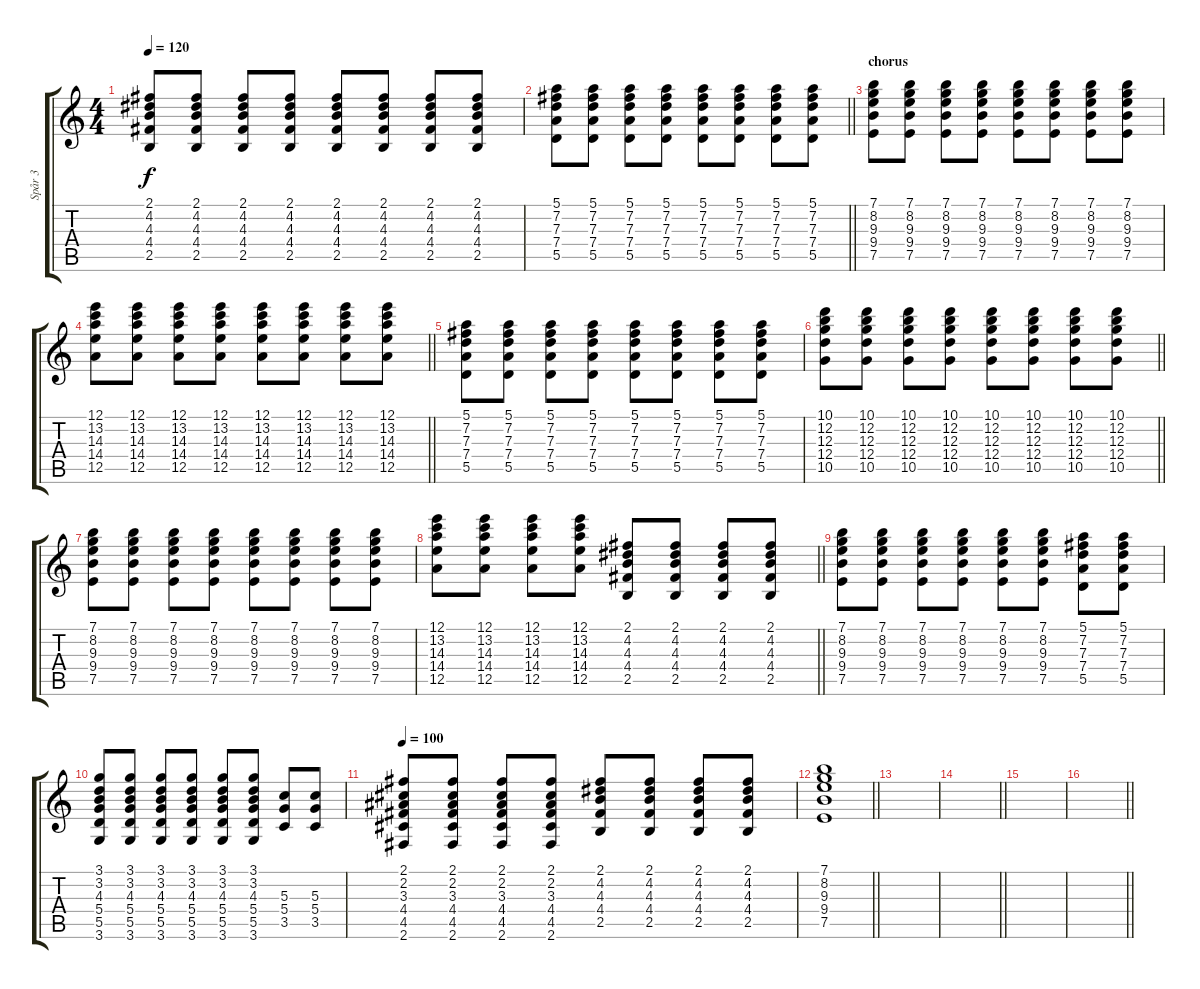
\track ("Spår 3" "Spår 3") {instrument acousticguitarsteel}
\staff {score tabs}
\tuning (E4 B3 G3 D3 A2 E2) {hide}
\ts (4 4)
\tempo 120
\clef g2
\ks c
(2.1 4.2 4.3 4.4 2.5).8{dy f} (2.1 4.2 4.3 4.4 2.5).8 (2.1 4.2 4.3 4.4 2.5).8 (2.1 4.2 4.3 4.4 2.5).8 (2.1 4.2 4.3 4.4 2.5).8 (2.1 4.2 4.3 4.4 2.5).8 (2.1 4.2 4.3 4.4 2.5).8 (2.1 4.2 4.3 4.4 2.5).8 |
\barLineRight lightlight
(5.1 7.2 7.3 7.4 5.5).8 (5.1 7.2 7.3 7.4 5.5).8 (5.1 7.2 7.3 7.4 5.5).8 (5.1 7.2 7.3 7.4 5.5).8 (5.1 7.2 7.3 7.4 5.5).8 (5.1 7.2 7.3 7.4 5.5).8 (5.1 7.2 7.3 7.4 5.5).8 (5.1 7.2 7.3 7.4 5.5).8 |
\section ("" "chorus")
(7.1 8.2 9.3 9.4 7.5).8 (7.1 8.2 9.3 9.4 7.5).8 (7.1 8.2 9.3 9.4 7.5).8 (7.1 8.2 9.3 9.4 7.5).8 (7.1 8.2 9.3 9.4 7.5).8 (7.1 8.2 9.3 9.4 7.5).8 (7.1 8.2 9.3 9.4 7.5).8 (7.1 8.2 9.3 9.4 7.5).8 |
\barLineRight lightlight
(12.1 13.2 14.3 14.4 12.5).8 (12.1 13.2 14.3 14.4 12.5).8 (12.1 13.2 14.3 14.4 12.5).8 (12.1 13.2 14.3 14.4 12.5).8 (12.1 13.2 14.3 14.4 12.5).8 (12.1 13.2 14.3 14.4 12.5).8 (12.1 13.2 14.3 14.4 12.5).8 (12.1 13.2 14.3 14.4 12.5).8 |
(5.1 7.2 7.3 7.4 5.5).8 (5.1 7.2 7.3 7.4 5.5).8 (5.1 7.2 7.3 7.4 5.5).8 (5.1 7.2 7.3 7.4 5.5).8 (5.1 7.2 7.3 7.4 5.5).8 (5.1 7.2 7.3 7.4 5.5).8 (5.1 7.2 7.3 7.4 5.5).8 (5.1 7.2 7.3 7.4 5.5).8 |
\barLineRight lightlight
(10.1 12.2 12.3 12.4 10.5).8 (10.1 12.2 12.3 12.4 10.5).8 (10.1 12.2 12.3 12.4 10.5).8 (10.1 12.2 12.3 12.4 10.5).8 (10.1 12.2 12.3 12.4 10.5).8 (10.1 12.2 12.3 12.4 10.5).8 (10.1 12.2 12.3 12.4 10.5).8 (10.1 12.2 12.3 12.4 10.5).8 |
(7.1 8.2 9.3 9.4 7.5).8 (7.1 8.2 9.3 9.4 7.5).8 (7.1 8.2 9.3 9.4 7.5).8 (7.1 8.2 9.3 9.4 7.5).8 (7.1 8.2 9.3 9.4 7.5).8 (7.1 8.2 9.3 9.4 7.5).8 (7.1 8.2 9.3 9.4 7.5).8 (7.1 8.2 9.3 9.4 7.5).8 |
\barLineRight lightlight
(12.1 13.2 14.3 14.4 12.5).8 (12.1 13.2 14.3 14.4 12.5).8 (12.1 13.2 14.3 14.4 12.5).8 (12.1 13.2 14.3 14.4 12.5).8 (2.1 4.2 4.3 4.4 2.5).8 (2.1 4.2 4.3 4.4 2.5).8 (2.1 4.2 4.3 4.4 2.5).8 (2.1 4.2 4.3 4.4 2.5).8 |
(7.1 8.2 9.3 9.4 7.5).8 (7.1 8.2 9.3 9.4 7.5).8 (7.1 8.2 9.3 9.4 7.5).8 (7.1 8.2 9.3 9.4 7.5).8 (7.1 8.2 9.3 9.4 7.5).8 (7.1 8.2 9.3 9.4 7.5).8 (5.1 7.2 7.3 7.4 5.5).8 (5.1 7.2 7.3 7.4 5.5).8 |
(3.1 3.2 4.3 5.4 5.5 3.6).8 (3.1 3.2 4.3 5.4 5.5 3.6).8 (3.1 3.2 4.3 5.4 5.5 3.6).8 (3.1 3.2 4.3 5.4 5.5 3.6).8 (3.1 3.2 4.3 5.4 5.5 3.6).8 (3.1 3.2 4.3 5.4 5.5 3.6).8 (5.3 5.4 3.5).8 (5.3 5.4 3.5).8 |
\tempo 100
(2.1 2.2 3.3 4.4 4.5 2.6).8 (2.1 2.2 3.3 4.4 4.5 2.6).8 (2.1 2.2 3.3 4.4 4.5 2.6).8 (2.1 2.2 3.3 4.4 4.5 2.6).8 (2.1 4.2 4.3 4.4 2.5).8 (2.1 4.2 4.3 4.4 2.5).8 (2.1 4.2 4.3 4.4 2.5).8 (2.1 4.2 4.3 4.4 2.5).8 |
\barLineRight lightlight
(7.1 8.2 9.3 9.4 7.5).1 |
|
\barLineRight lightlight
|
|
\barLineRight lightlight
